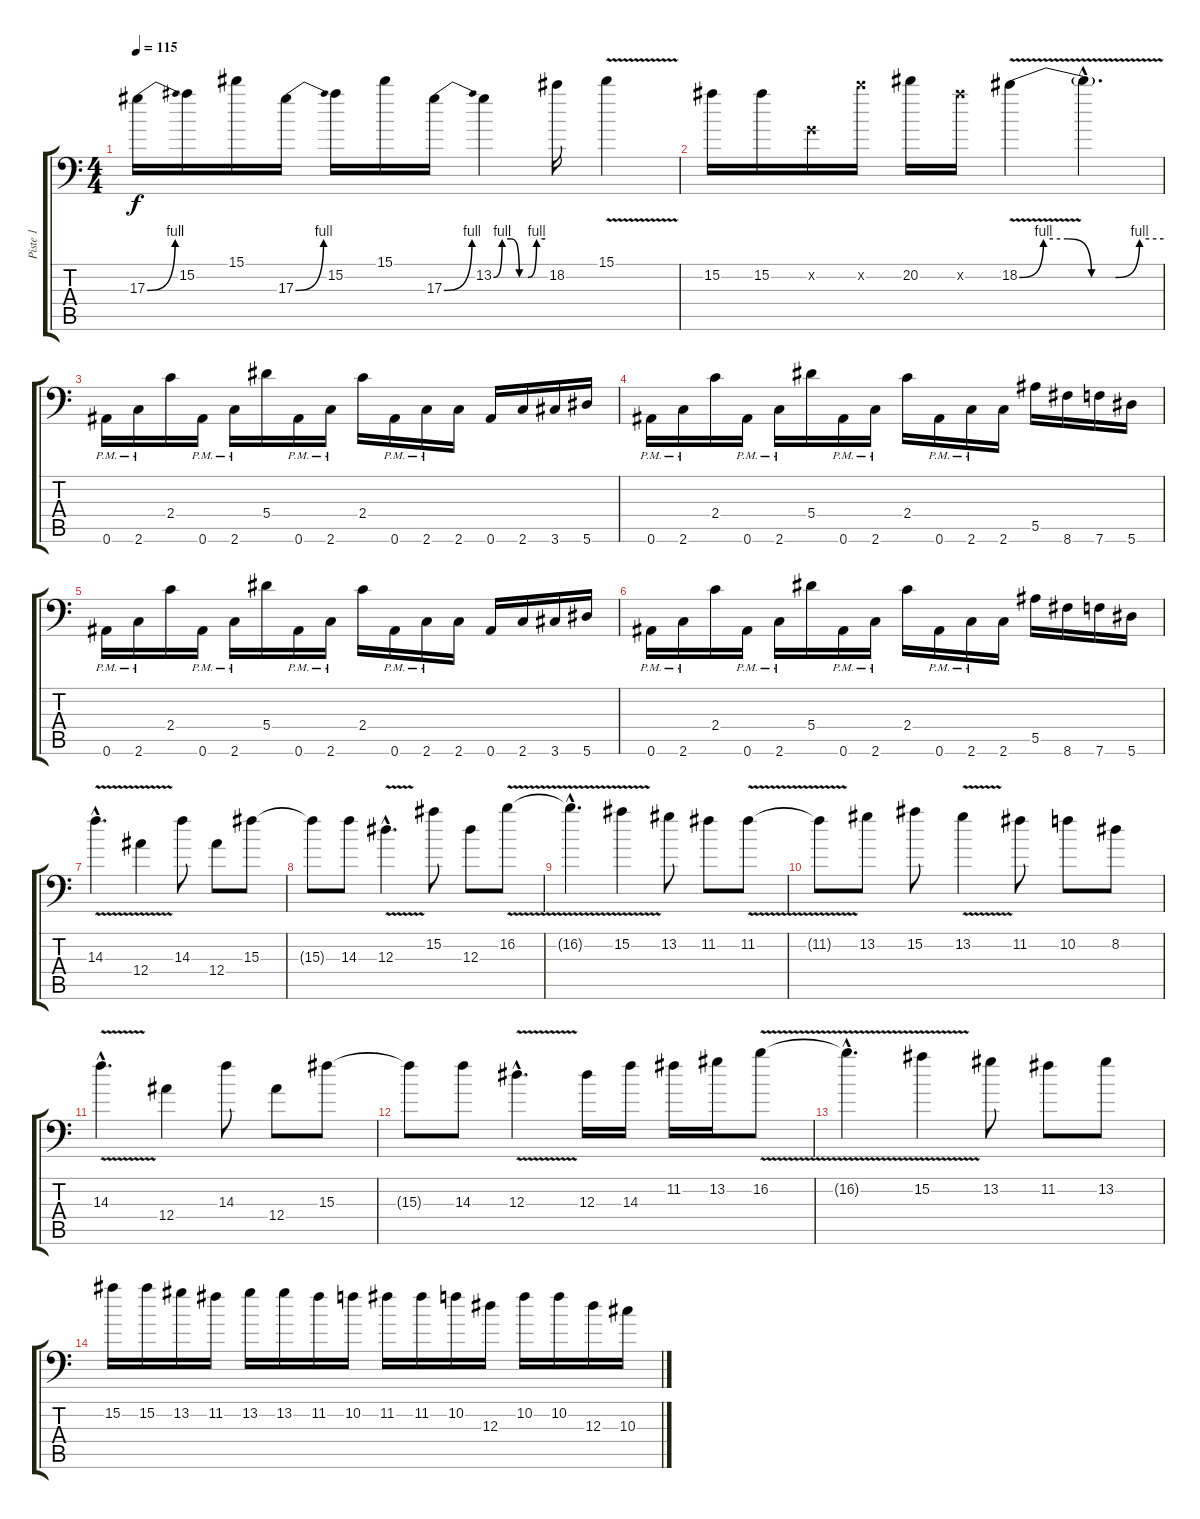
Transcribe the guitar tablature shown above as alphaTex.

\track ("Piste 1" "Piste 1") {instrument distortionguitar}
\staff {score tabs}
\tuning (C4 G3 Eb3 Bb2 F2 Bb1) {hide}
\ts (4 4)
\tempo 115
\clef f4
\ks c
17.3{be (bend 0 0 60 4)}.16{dy f} 15.2.16 15.1.16 17.3{be (bend 0 0 60 4)}.16 15.2.16 15.1.16 17.3{be (bend 0 0 60 4)}.16 13.2{be (custom 0 0 10 4 20 4 30 0 40 0 50 4 60 4)}.4 18.2.16 15.1{v}.4 |
15.2.16 15.2.16 0.2{x}.16 17.2{x}.16 20.2.16 15.2{x}.16 18.2{be (custom 0 0 10 4 20 4 30 0 40 0 50 4 60 4) v}.4 18.2{hac t}.4{d} |
0.6{pm}.16 2.6{pm}.16 2.4.16 0.6{pm}.16 2.6{pm}.16 5.4.16 0.6{pm}.16 2.6{pm}.16 2.4.16 0.6{pm}.16 2.6{pm}.16 2.6.16 0.6.16 2.6.16 3.6.16 5.6.16 |
0.6{pm}.16 2.6{pm}.16 2.4.16 0.6{pm}.16 2.6{pm}.16 5.4.16 0.6{pm}.16 2.6{pm}.16 2.4.16 0.6{pm}.16 2.6{pm}.16 2.6.16 5.5.16 8.6.16 7.6.16 5.6.16 |
0.6{pm}.16 2.6{pm}.16 2.4.16 0.6{pm}.16 2.6{pm}.16 5.4.16 0.6{pm}.16 2.6{pm}.16 2.4.16 0.6{pm}.16 2.6{pm}.16 2.6.16 0.6.16 2.6.16 3.6.16 5.6.16 |
0.6{pm}.16 2.6{pm}.16 2.4.16 0.6{pm}.16 2.6{pm}.16 5.4.16 0.6{pm}.16 2.6{pm}.16 2.4.16 0.6{pm}.16 2.6{pm}.16 2.6.16 5.5.16 8.6.16 7.6.16 5.6.16 |
14.3{v hac}.4{d} 12.4{v}.4 14.3.8 12.4.8 15.3.8 |
15.3{t}.8 14.3.8 12.3{v hac}.4{d} 15.2.8 12.3.8 16.2{v}.8 |
16.2{hac t}.4{d} 15.2{v}.4 13.2.8 11.2.8 11.2{v}.8 |
11.2{t}.8 13.2.8 15.2.8 13.2{v}.4 11.2.8 10.2.8 8.2.8 |
14.3{v hac}.4{d} 12.4.4 14.3.8 12.4.8 15.3.8 |
15.3{t}.8 14.3.8 12.3{v hac}.4{d} 12.3.16 14.3.16 11.2.16 13.2.16 16.2{v}.8 |
16.2{hac t}.4{d} 15.2{v}.4 13.2.8 11.2.8 13.2.8 |
15.2.16 15.2.16 13.2.16 11.2.16 13.2.16 13.2.16 11.2.16 10.2.16 11.2.16 11.2.16 10.2.16 12.3.16 10.2.16 10.2.16 12.3.16 10.3.16
